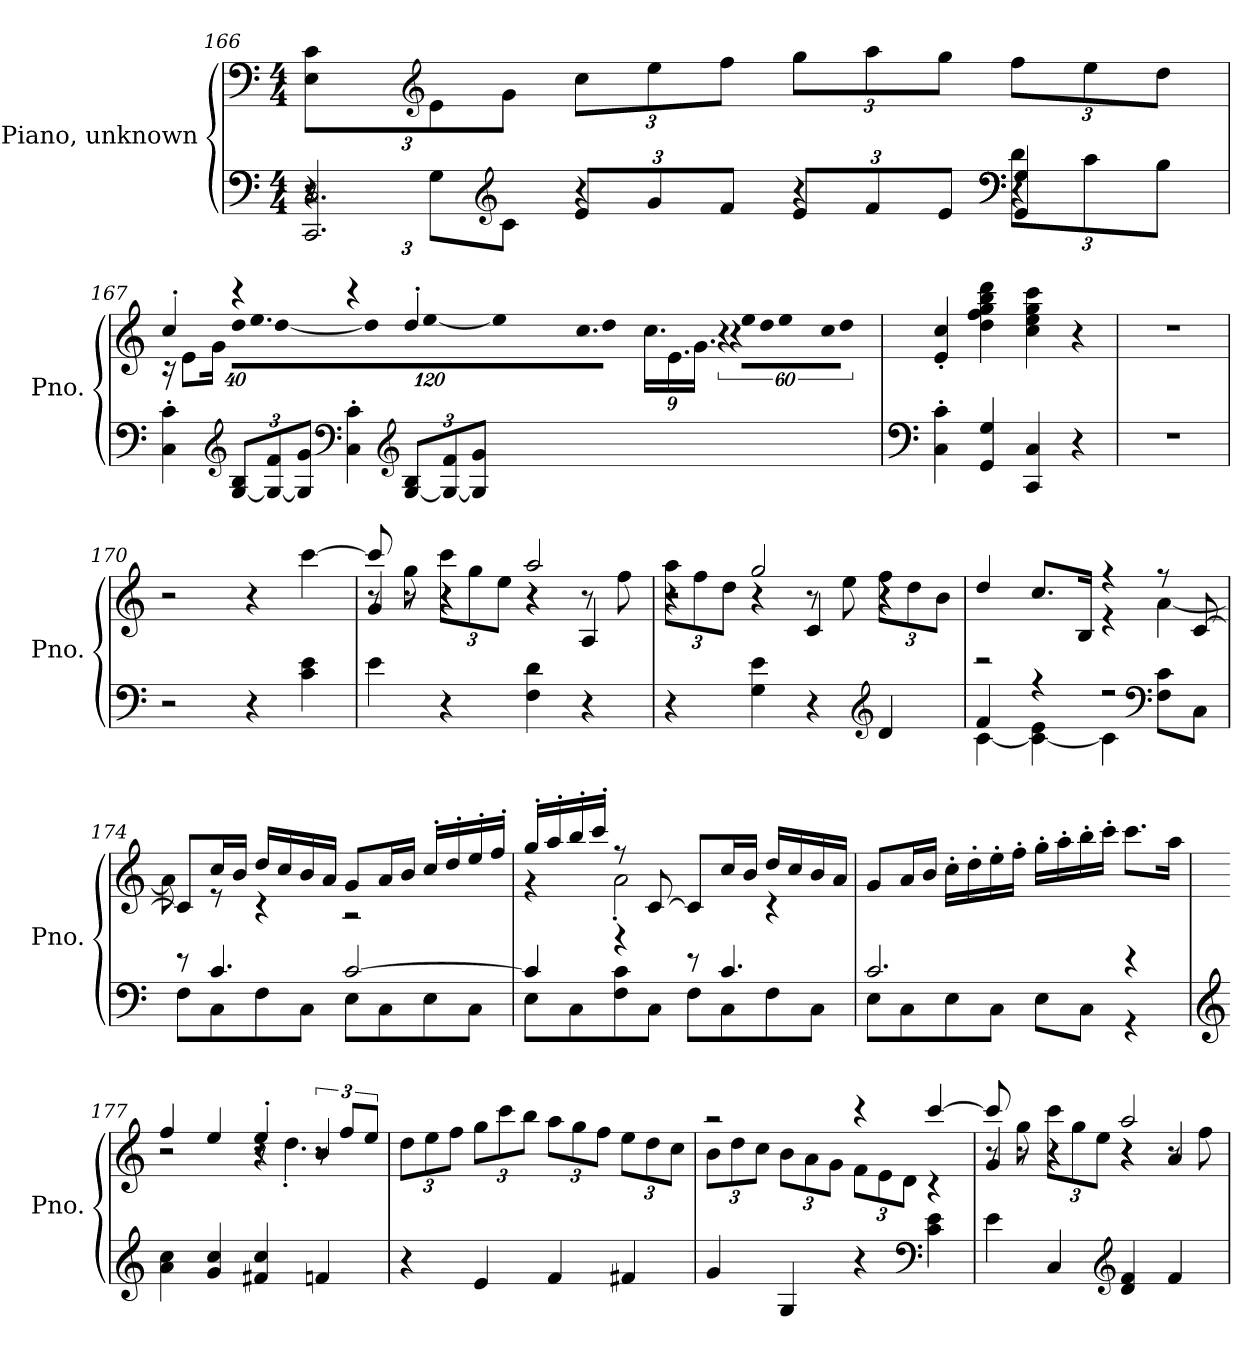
**kern	**kern
*part1	*part1
*staff2	*staff1
*I"Piano, unknown	*
*I'Pno.	*
*clefF4	*clefF4
*k[]	*k[]
*M4/4	*M4/4
=166	=166
*^	*
*	*^	*
*	*	*	*Xbrackettup
4r	12r	2.CC/ 2.C/	12E\ 12c\L
*	*	*	*clefG2
.	12G\L	.	12e\
*clefG2	*	*	*
.	12c\J	.	12g\J
*Xbrackettup	*	*	*
12e/L	4r	.	12cc\L
12g/	.	.	12ee\
12f/J	.	.	12ff\J
12e/L	4r	.	12gg\L
12f/	.	.	12aa\
12e/J	.	.	12gg\J
*clefF4	*	*	*
4r	12d\L	4GG/ 4G/	12ff\L
.	12c\	.	12ee\
.	12B\J	.	12dd\J
*v	*v	*v	*
!!LO:LB:g=z
=167	=167
*	*^
4C\' 4c\'	4cc'/	16r
.	.	8e\L
.	.	16g\Jk
*clefG2	*	*
!	!	!LO:N:vis=32
[12G/ 12B/L	4r	640%23dd\LLL
!	!	!LO:N:vis=32.
.	.	1920%103ee\
12G/_ 12f/	.	.
!	!	!LO:N:vis=64
.	.	[960%17dd\L
!	!	!LO:N:vis=64
.	.	960%17dd\]
!	!	!LO:N:vis=64
.	.	[960%17ee\
!	!	!LO:N:vis=64
.	.	960%17ee\J]
.	.	1920ryy
!	!	!LO:N:vis=32.
.	.	1920%103cc\
12G/] 12g/J	.	.
!	!	!LO:N:vis=32
.	.	640%23dd\JJJ
*clefF4	*	*
4C\' 4c\'	4r	.
*	*	*brackettup
.	.	18.cc\LL
.	.	18.e\
.	.	18.g\JJ
*clefG2	*	*
[12G/ 12B/L	4dd'/	.
!	!	!LO:N:vis=32
.	.	1920%53r
!	!	!LO:N:vis=32
.	.	1920%53r
!	!	!LO:N:vis=32
.	.	1920%53ee\LLL
!	!	!LO:N:vis=32
12G/_ 12f/	.	1920%53dd\J
!	!	!LO:N:vis=16
.	.	1920%107ee\
!	!	!LO:N:vis=32
12G/] 12g/J	.	1920%53cc\K
!	!	!LO:N:vis=16
.	.	1920%107dd\JJ
*	*v	*v
=168	=168
*clefF4	*
4C\' 4c\'	4e/' 4cc/'
4GG/ 4G/	4dd\ 4ff\ 4gg\ 4bb\ 4ddd\
4CC/ 4C/	4cc\ 4ee\ 4gg\ 4ccc\
4r	4r
=169	=169
1r	1r
=170	=170
2r	2r
4r	4r
4c\ 4e\	[4ccc\
!!LO:PB:g=z
=171	=171
*	*^
*	*	*^
4e\	8ccc/]	8r	4g/
.	8r	8gg\	.
*	*	*Xbrackettup	*
4r	4r	12ccc\L	4r
.	.	12gg\	.
.	.	12ee\J	.
4F\ 4d\	2aa/	4r	4r
4r	.	8r	4A/
.	.	8ff\	.
=172	=172	=172	=172
4r	4r	12aa\L	2r
.	.	12ff\	.
.	.	12dd\J	.
4G\ 4e\	2gg/	4r	.
4r	.	8r	4c/
.	.	8ee\	.
*clefG2	*	*	*
4d/	4r	12ff\L	4r
.	.	12dd\	.
.	.	12b\J	.
*	*	*v	*v
=173	=173	=173
*^	*	*
4f/	[4c\	4dd/	2r
4r	4c\_ 4e\	8.cc/L	.
.	.	16B/Jk	.
2r	4c\]	4r	4r
*clefF4	*	*	*
.	8F\ 8c\L	8r	[4a\
.	8C\J	[8c/	.
=174	=174	=174	=174
8r	8F\L	8c/L]	8a\]
4.c/	8C\	16cc/L	8r
.	.	16b/JJ	.
.	8F\	16dd/LL	4r
.	.	16cc/	.
.	8C\J	16b/	.
.	.	16a/JJ	.
[2c/	8E\L	8g/L	2r
.	8C\	16a/L	.
.	.	16b/JJ	.
.	8E\	16cc'/LL	.
.	.	16dd'/	.
.	8C\J	16ee'/	.
.	.	16ff'/JJ	.
!!LO:LB:g=z	!!
=175	=175	=175	=175
4c/]	8E\L	16gg'/LL	4r
.	.	16aa'/	.
.	8C\	16bb'/	.
.	.	16ccc'/JJ	.
4r	8F\ 8c\	8r	2a'\
.	8C\J	[8c/	.
8r	8F\L	8c/L]	.
4.c/	8C\	16cc/L	.
.	.	16b/JJ	.
.	8F\	16dd/LL	4r
.	.	16cc/	.
.	8C\J	16b/	.
.	.	16a/JJ	.
*	*	*v	*v
=176	=176	=176
2.c/	8E\L	8g/L
.	8C\	16a/L
.	.	16b/JJ
.	8E\	16cc'\LL
.	.	16dd'\
.	8C\J	16ee'\
.	.	16ff'\JJ
.	8E\L	16gg'\LL
.	.	16aa'\
.	8C\J	16bb'\
.	.	16ccc'\JJ
4r	4r	8.ccc\L
.	.	16aa\Jk
*v	*v	*
=177	=177
*clefG2	*
*	*^
*	*	*^
4a\ 4cc\	4ff/	2r	2r
4g/ 4cc/	4ee/	.	.
4f#X/ 4cc/	4ee'/	8r	4r
.	.	4.dd'\	.
*	*brackettup	*	*
4fn/	12r	.	4b/
.	12ff/L	.	.
.	12ee/J	.	.
*	*v	*v	*v
!!LO:LB:g=z
=178	=178
*	*Xbrackettup
4r	12dd\L
.	12ee\
.	12ff\J
4e/	12gg\L
.	12ccc\
.	12bb\J
4f/	12aa\L
.	12gg\
.	12ff\J
4f#X/	12ee\L
.	12dd\
.	12cc\J
=179	=179
*	*^
4g/	2r	12b\L
.	.	12dd\
.	.	12cc\J
4G/	.	12b\L
.	.	12a\
.	.	12g\J
4r	4r	12f\L
.	.	12e\
.	.	12d\J
*clefF4	*	*
4c\ 4e\	[4ccc/	4r
=180	=180	=180
*	*	*^
4e\	8ccc/]	8r	4g/
.	8r	8gg\	.
4C/	4r	12ccc\L	4r
.	.	12gg\	.
.	.	12ee\J	.
*clefG2	*	*	*
4d/ 4f/	2aa/	4r	4r
4f/	.	8r	4a/
.	.	8ff\	.
*	*v	*v	*v
=	=
*-	*-
